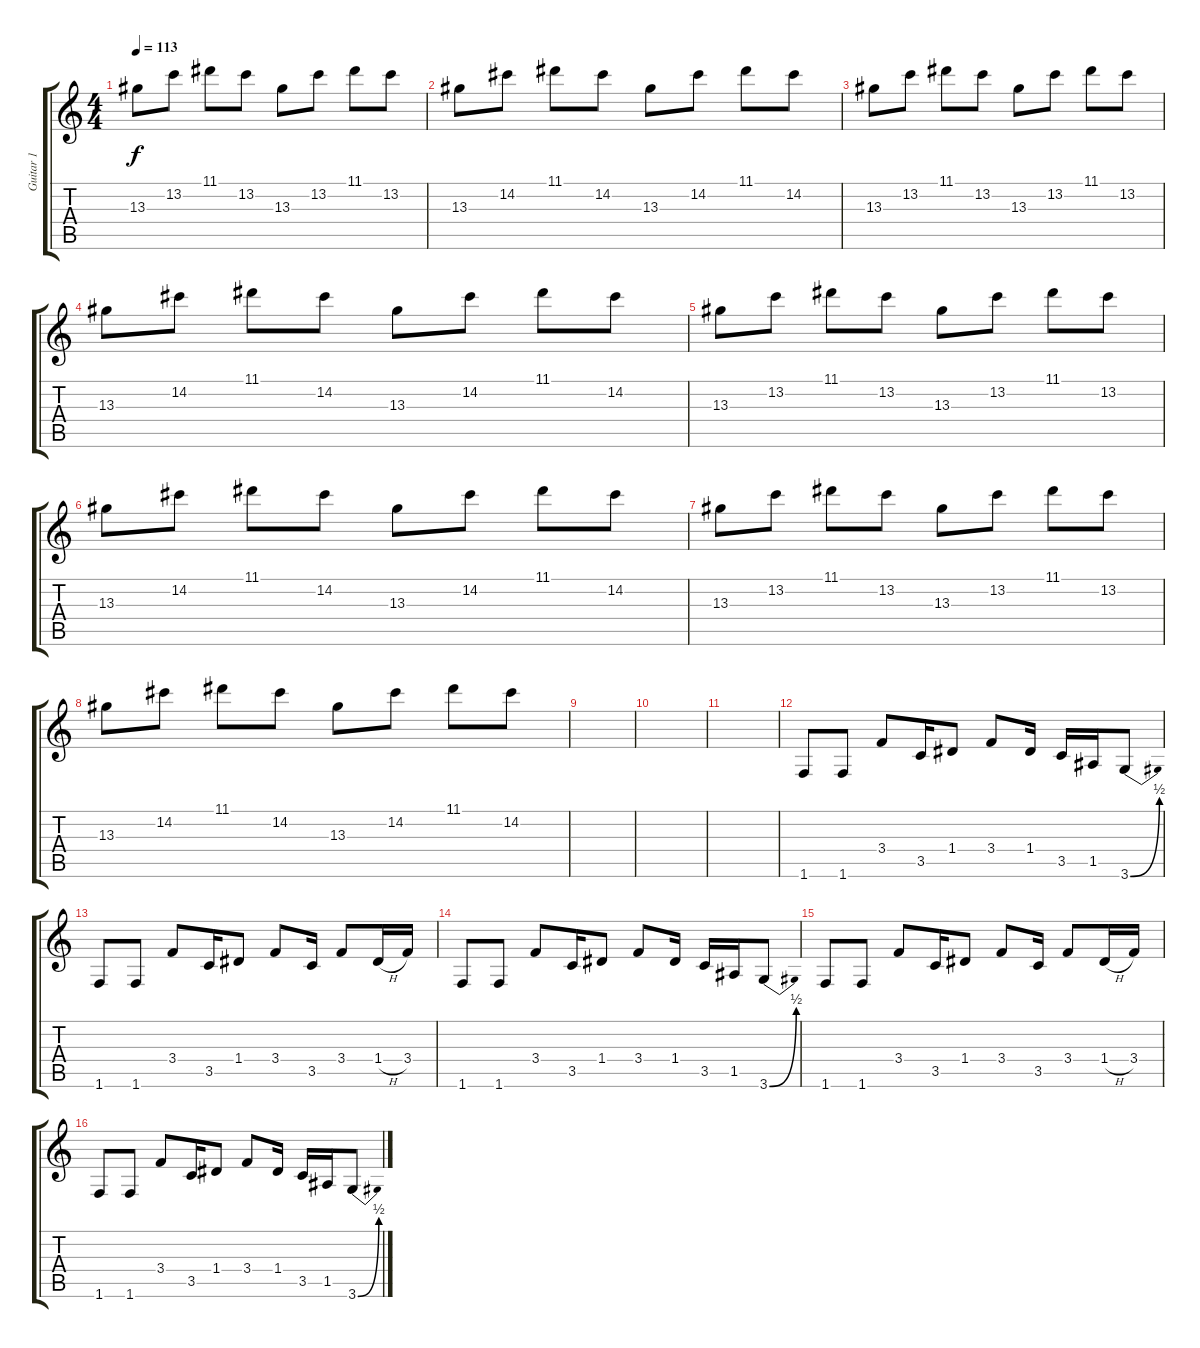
\track ("Guitar 1" "Guitar 1") {instrument electricguitarjazz}
\staff {score tabs}
\tuning (E4 B3 G3 D3 A2 E2) {hide}
\ts (4 4)
\tempo 113
\clef g2
\ks c
13.3.8{dy f} 13.2.8 11.1.8 13.2.8 13.3.8 13.2.8 11.1.8 13.2.8 |
13.3.8 14.2.8 11.1.8 14.2.8 13.3.8 14.2.8 11.1.8 14.2.8 |
13.3.8 13.2.8 11.1.8 13.2.8 13.3.8 13.2.8 11.1.8 13.2.8 |
13.3.8 14.2.8 11.1.8 14.2.8 13.3.8 14.2.8 11.1.8 14.2.8 |
13.3.8 13.2.8 11.1.8 13.2.8 13.3.8 13.2.8 11.1.8 13.2.8 |
13.3.8 14.2.8 11.1.8 14.2.8 13.3.8 14.2.8 11.1.8 14.2.8 |
13.3.8 13.2.8 11.1.8 13.2.8 13.3.8 13.2.8 11.1.8 13.2.8 |
13.3.8 14.2.8 11.1.8 14.2.8 13.3.8 14.2.8 11.1.8 14.2.8 |
|
|
|
1.6.8{volume 12 instrument electricguitarclean} 1.6.8 3.4.8 3.5.16 1.4.8 3.4.8 1.4.16 3.5.16 1.5.16 3.6{be (bend 0 0 60 2)}.8 |
1.6.8 1.6.8 3.4.8 3.5.16 1.4.8 3.4.8 3.5.16 3.4.8 1.4{h}.16 3.4.16 |
1.6.8 1.6.8 3.4.8 3.5.16 1.4.8 3.4.8 1.4.16 3.5.16 1.5.16 3.6{be (bend 0 0 60 2)}.8 |
1.6.8 1.6.8 3.4.8 3.5.16 1.4.8 3.4.8 3.5.16 3.4.8 1.4{h}.16 3.4.16 |
1.6.8 1.6.8 3.4.8 3.5.16 1.4.8 3.4.8 1.4.16 3.5.16 1.5.16 3.6{be (bend 0 0 60 2)}.8
